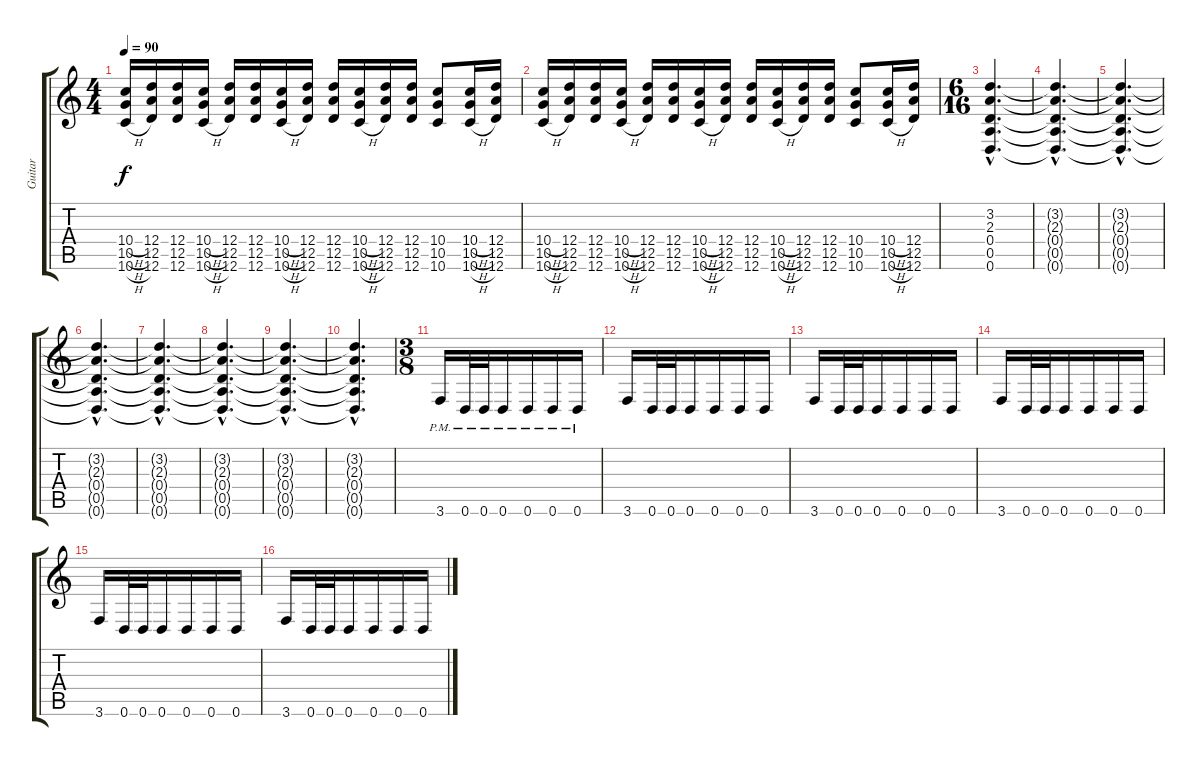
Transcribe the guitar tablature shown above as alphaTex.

\track ("Guitar" "Guitar") {instrument distortionguitar}
\staff {score tabs}
\tuning (E4 B3 G3 D3 A2 D2) {hide}
\ts (4 4)
\tempo 90
\clef g2
\ks c
(10.4{h} 10.5{h} 10.6{h}).16{dy f} (12.4 12.5 12.6).16 (12.4 12.5 12.6).16 (10.4{h} 10.5{h} 10.6{h}).16 (12.4 12.5 12.6).16 (12.4 12.5 12.6).16 (10.4{h} 10.5{h} 10.6{h}).16 (12.4 12.5 12.6).16 (12.4 12.5 12.6).16 (10.4{h} 10.5{h} 10.6{h}).16 (12.4 12.5 12.6).16 (12.4 12.5 12.6).16 (10.4 10.5 10.6).8 (10.4{h} 10.5{h} 10.6{h}).16 (12.4 12.5 12.6).16 |
(10.4{h} 10.5{h} 10.6{h}).16 (12.4 12.5 12.6).16 (12.4 12.5 12.6).16 (10.4{h} 10.5{h} 10.6{h}).16 (12.4 12.5 12.6).16 (12.4 12.5 12.6).16 (10.4{h} 10.5{h} 10.6{h}).16 (12.4 12.5 12.6).16 (12.4 12.5 12.6).16 (10.4{h} 10.5{h} 10.6{h}).16 (12.4 12.5 12.6).16 (12.4 12.5 12.6).16 (10.4 10.5 10.6).8 (10.4{h} 10.5{h} 10.6{h}).16 (12.4 12.5 12.6).16 |
\ts (6 16)
(3.2{hac} 2.3{hac} 0.4{hac} 0.5{hac} 0.6{hac}).4{d} |
(3.2{hac t} 2.3{hac t} 0.4{hac t} 0.5{hac t} 0.6{hac t}).4{d} |
(3.2{hac t} 2.3{hac t} 0.4{hac t} 0.5{hac t} 0.6{hac t}).4{d} |
(3.2{hac t} 2.3{hac t} 0.4{hac t} 0.5{hac t} 0.6{hac t}).4{d} |
(3.2{hac t} 2.3{hac t} 0.4{hac t} 0.5{hac t} 0.6{hac t}).4{d} |
(3.2{hac t} 2.3{hac t} 0.4{hac t} 0.5{hac t} 0.6{hac t}).4{d} |
(3.2{hac t} 2.3{hac t} 0.4{hac t} 0.5{hac t} 0.6{hac t}).4{d} |
(3.2{hac t} 2.3{hac t} 0.4{hac t} 0.5{hac t} 0.6{hac t}).4{d} |
\ts (3 8)
3.6{pm}.16{volume 10} 0.6{pm}.32 0.6{pm}.32 0.6{pm}.16 0.6{pm}.16 0.6{pm}.16 0.6{pm}.16 |
3.6.16 0.6.32 0.6.32 0.6.16 0.6.16 0.6.16 0.6.16 |
3.6.16 0.6.32 0.6.32 0.6.16 0.6.16 0.6.16 0.6.16 |
3.6.16 0.6.32 0.6.32 0.6.16 0.6.16 0.6.16 0.6.16 |
3.6.16 0.6.32 0.6.32 0.6.16 0.6.16 0.6.16 0.6.16 |
3.6.16 0.6.32 0.6.32 0.6.16 0.6.16 0.6.16 0.6.16
